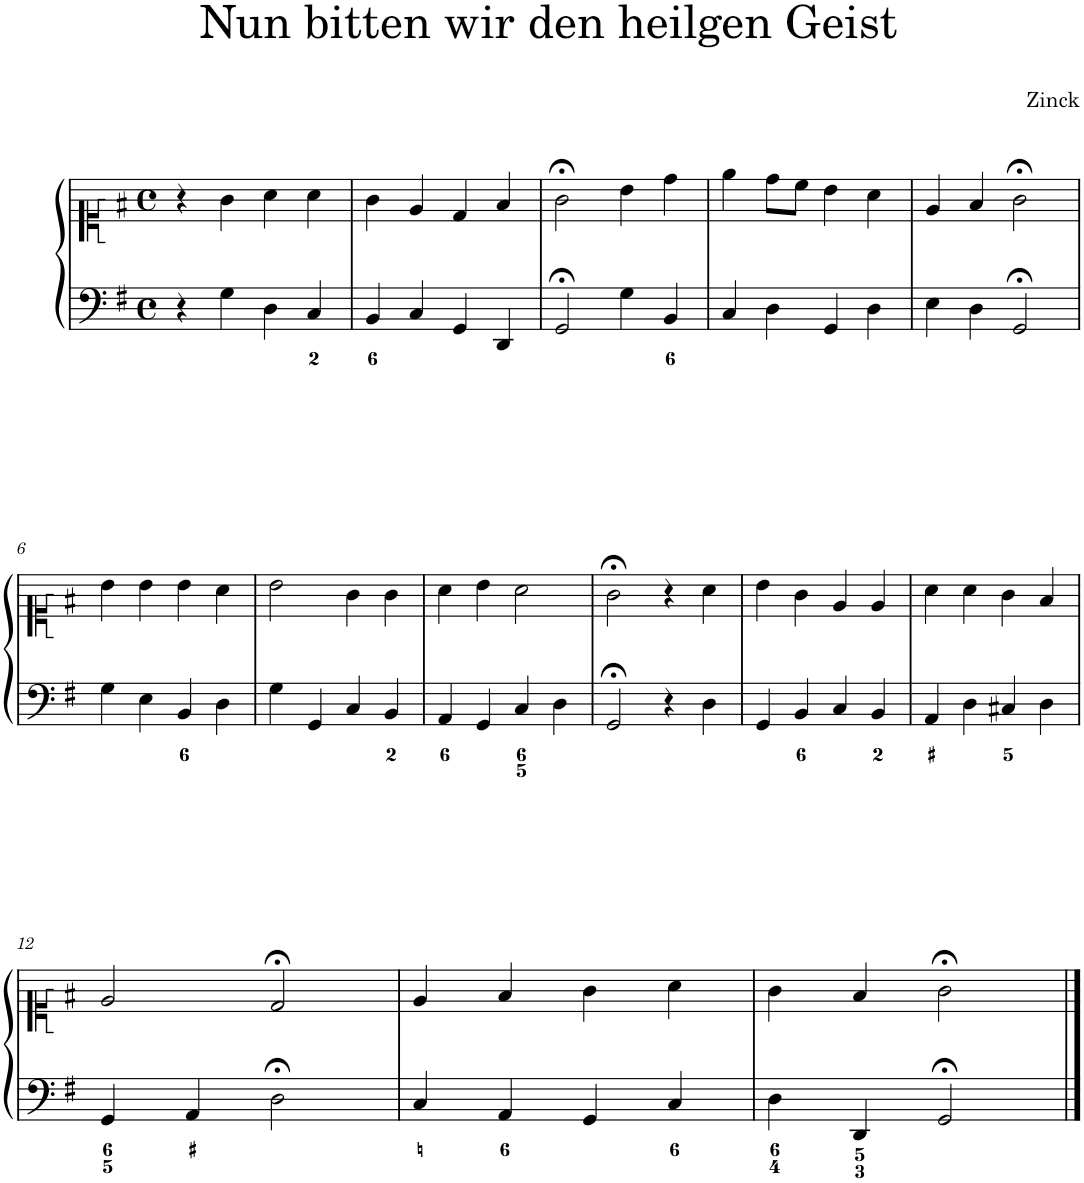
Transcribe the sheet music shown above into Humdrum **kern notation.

**kern	**kern
*part1	*part1
*staff2	*staff1
*I"Piano	*
*I'Pno.	*
*clefF4	*clefC1
*k[f#]	*k[f#]
*M4/4	*M4/4
*met(c)	*met(c)
=1	=1
4r	4r
4G\	4g\
4D\	4a\
4C/	4a\
=2	=2
4BB/	4g\
4C/	4e/
4GG/	4d/
4DD/	4f#/
=3	=3
2GG;</	2g;<\
4G\	4b\
4BB/	4dd\
=4	=4
4C/	4ee\
4D\	8dd\L
.	8cc\J
4GG/	4b\
4D\	4a\
=5	=5
4E\	4e/
4D\	4f#/
2GG;</	2g;<\
!!LO:LB:g=z
=6	=6
4G\	4b\
4E\	4b\
4BB/	4b\
4D\	4a\
=7	=7
4G\	2b\
4GG/	.
4C/	4g\
4BB/	4g\
=8	=8
4AA/	4a\
4GG/	4b\
4C/	2a\
4D\	.
=9	=9
2GG;</	2g;<\
4r	4r
4D\	4a\
=10	=10
4GG/	4b\
4BB/	4g\
4C/	4e/
4BB/	4e/
=11	=11
4AA/	4a\
4D\	4a\
4C#X/	4g\
4D\	4f#/
!!LO:LB:g=z
=12	=12
4GG/	2e/
4AA/	.
2D;<\	2d;</
=13	=13
4C/	4e/
4AA/	4f#/
4GG/	4g\
4C/	4a\
=14	=14
4D\	4g\
4DD/	4f#/
2GG;</	2g;<\
==	==
*-	*-
